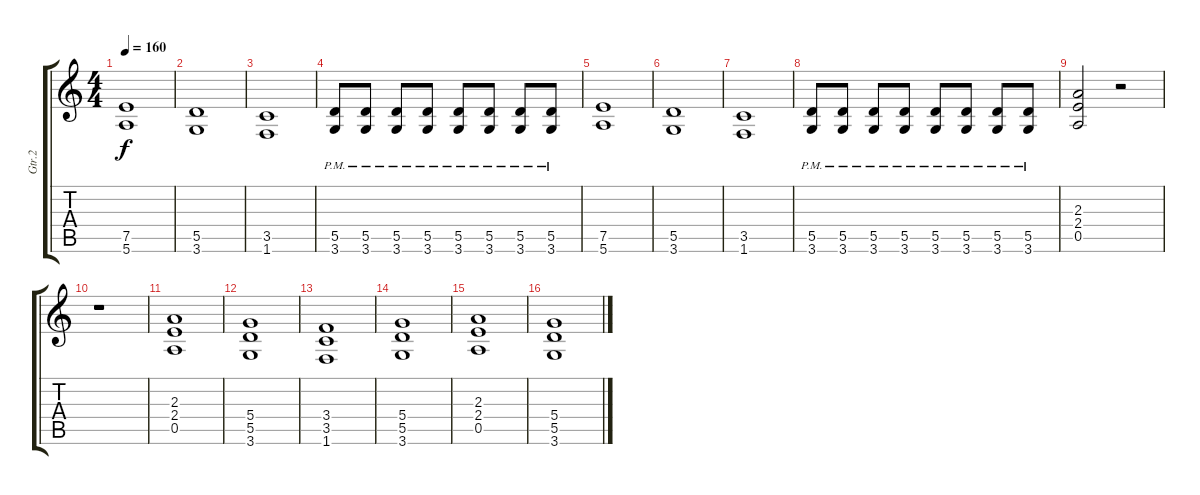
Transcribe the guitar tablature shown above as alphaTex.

\track ("Gtr.2" "Gtr.2") {instrument overdrivenguitar}
\staff {score tabs}
\tuning (E4 B3 G3 D3 A2 E2) {hide}
\ts (4 4)
\tempo 160
\clef g2
\ks c
(7.5 5.6).1{dy f} |
(5.5 3.6).1 |
(3.5 1.6).1 |
(5.5{pm} 3.6{pm}).8 (5.5{pm} 3.6{pm}).8 (5.5{pm} 3.6{pm}).8 (5.5{pm} 3.6{pm}).8 (5.5{pm} 3.6{pm}).8 (5.5{pm} 3.6{pm}).8 (5.5{pm} 3.6{pm}).8 (5.5{pm} 3.6{pm}).8 |
(7.5 5.6).1 |
(5.5 3.6).1 |
(3.5 1.6).1 |
(5.5{pm} 3.6{pm}).8 (5.5{pm} 3.6{pm}).8 (5.5{pm} 3.6{pm}).8 (5.5{pm} 3.6{pm}).8 (5.5{pm} 3.6{pm}).8 (5.5{pm} 3.6{pm}).8 (5.5{pm} 3.6{pm}).8 (5.5{pm} 3.6{pm}).8 |
(2.3 2.4 0.5).2 r.2 |
r.1 |
(2.3 2.4 0.5).1 |
(5.4 5.5 3.6).1 |
(3.4 3.5 1.6).1 |
(5.4 5.5 3.6).1 |
(2.3 2.4 0.5).1 |
(5.4 5.5 3.6).1
